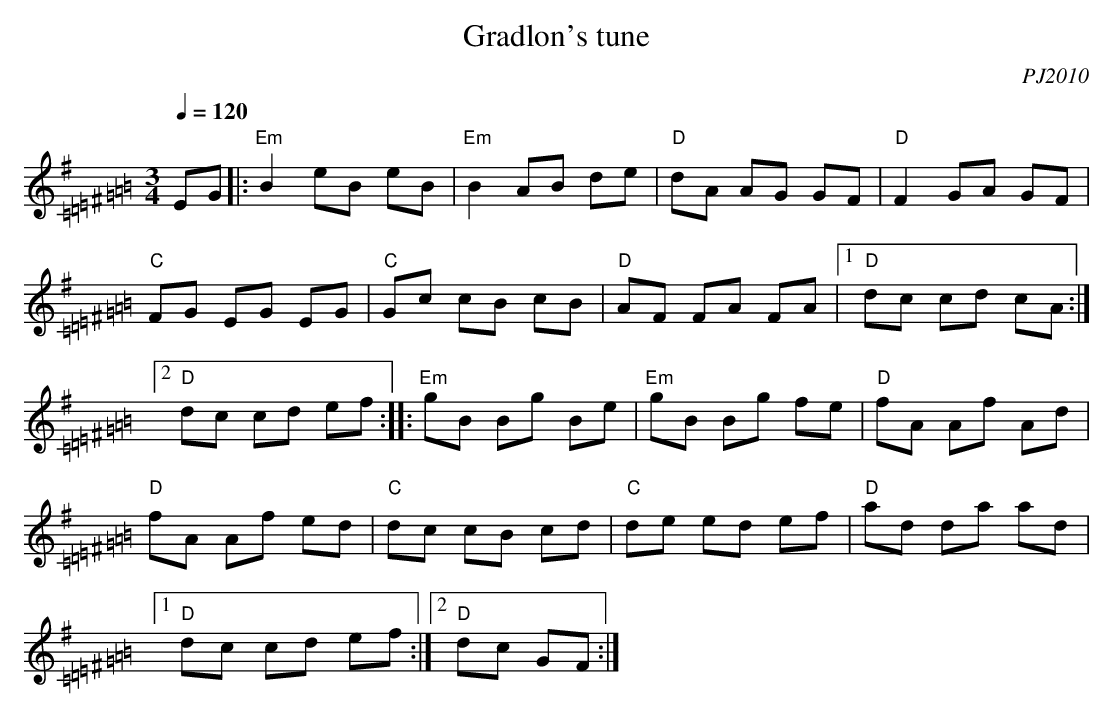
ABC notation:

X:1     %Music
T:Gradlon's tune     %Tune name
C:PJ2010     %Tune composer
Q:1/4=120     %Tempo
V:1     %
     %!STAVE 0 '' @
     %!INSTR 'Piano 1' 0 0 @
M:3/4     %Meter
L:1/8     %
K:G =C =D =E ^F =G =A =B
EG |:"Em"B2 eB eB |"Em"B2 AB de |"D"dA AG GF |"D"F2 GA GF |
"C"FG EG EG |"C"Gc cB cB |"D"AF FA FA |[1"D"dc cd cA :|[2
"D"dc cd ef ::"Em"gB Bg Be |"Em"gB Bg fe |"D"fA Af Ad |
"D"fA Af ed |"C"dc cB cd |"C"de ed ef |"D"ad da ad |[1
"D"dc cd ef :|[2"D"dc GF :|
     %End of file
